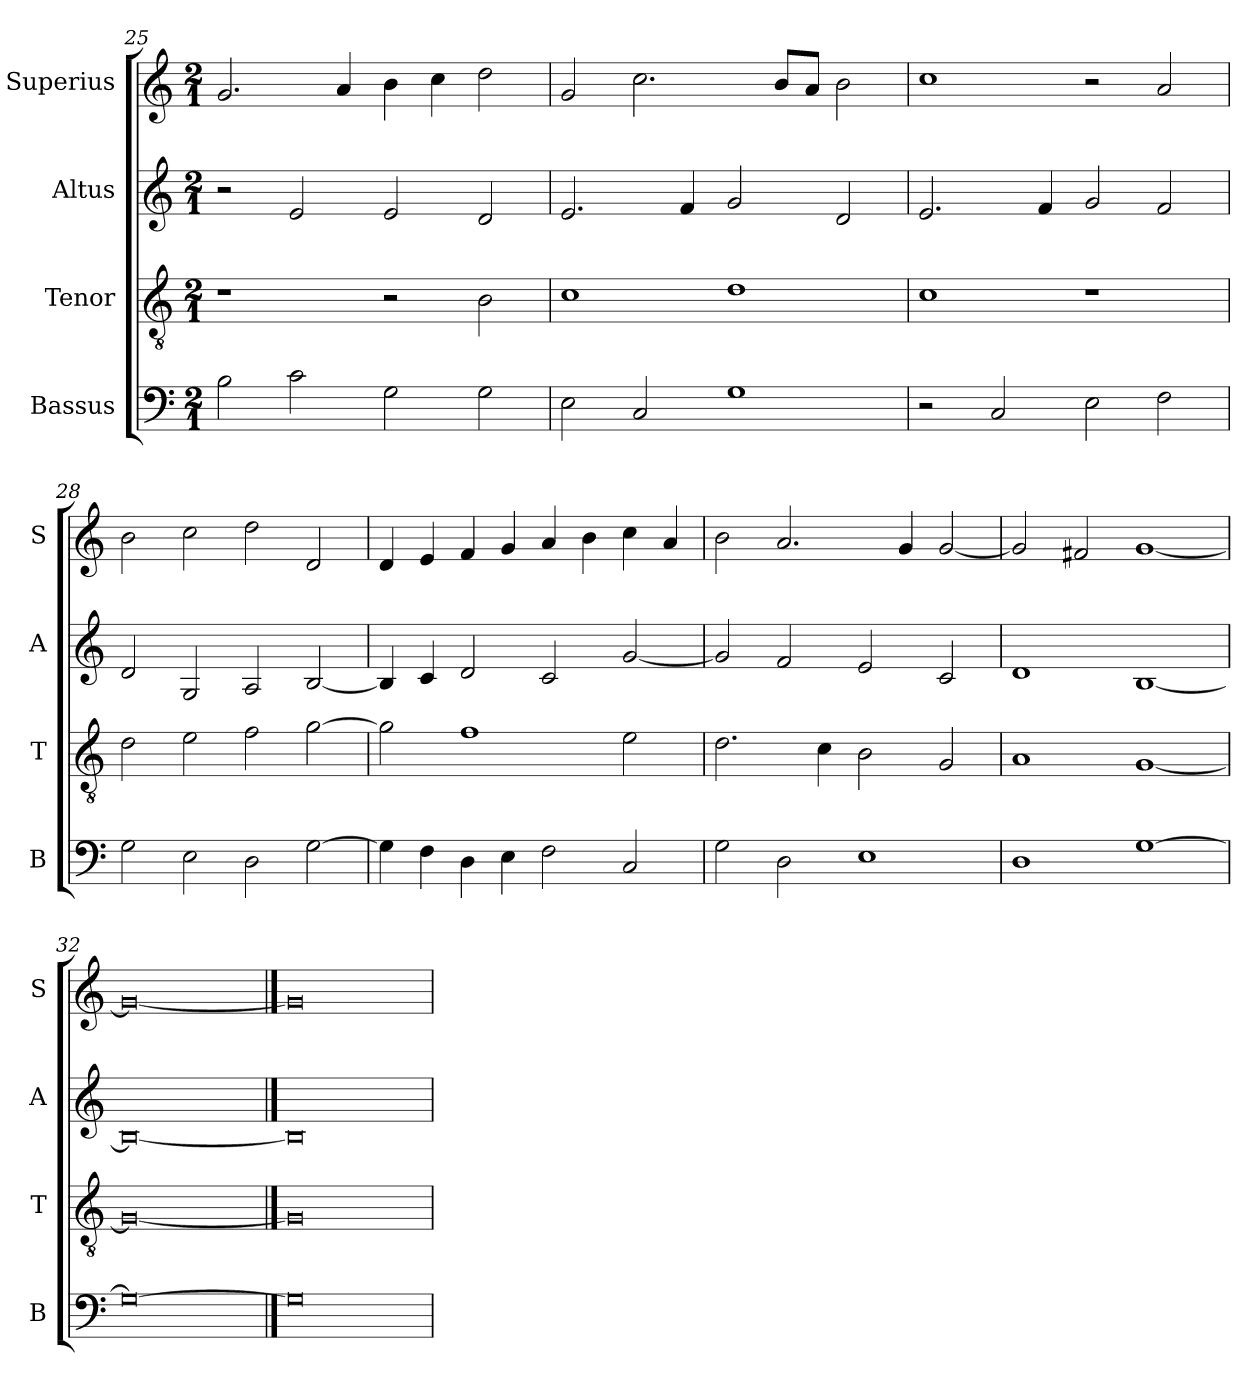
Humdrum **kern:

**kern	**kern	**kern	**kern
*part4	*part3	*part2	*part1
*staff4	*staff3	*staff2	*staff1
*I"Bassus	*I"Tenor	*I"Altus	*I"Superius
*I'B	*I'T	*I'A	*I'S
*clefF4	*clefGv2	*clefG2	*clefG2
*k[]	*k[]	*k[]	*k[]
*C:	*C:	*C:	*C:
*M2/1	*M2/1	*M2/1	*M2/1
=25	=25	=25	=25
2B	1r	2r	2.g
2c	.	2e	.
.	.	.	4a
2G	2r	2e	4b
.	.	.	4cc
2G	2B	2d	2dd
=26	=26	=26	=26
2E	1c	2.e	2g
2C	.	.	2.cc
.	.	4f	.
1G	1d	2g	.
.	.	.	8bL
.	.	.	8aJ
.	.	2d	2b
=27	=27	=27	=27
2r	1c	2.e	1cc
2C	.	.	.
.	.	4f	.
2E	1r	2g	2r
2F	.	2f	2a
=28	=28	=28	=28
2G	2d	2d	2b
2E	2e	2G	2cc
2D	2f	2A	2dd
[2G	[2g	[2B	2d
=29	=29	=29	=29
4G]	2g]	4B]	4d
4F	.	4c	4e
4D	1f	2d	4f
4E	.	.	4g
2F	.	2c	4a
.	.	.	4b
2C	2e	[2g	4cc
.	.	.	4a
=30	=30	=30	=30
2G	2.d	2g]	2b
2D	.	2f	2.a
.	4c	.	.
1E	2B	2e	.
.	.	.	4g
.	2G	2c	[2g
=31	=31	=31	=31
1D	1A	1d	2g]
.	.	.	2f#X
[1G	[1G	[1B	[1g
=32	=32	=32	=32
0G_	0G_	0B_	0g_
==33	==33	==33	==33
0G]	0G]	0B]	0g]
=	=	=	=
*-	*-	*-	*-
